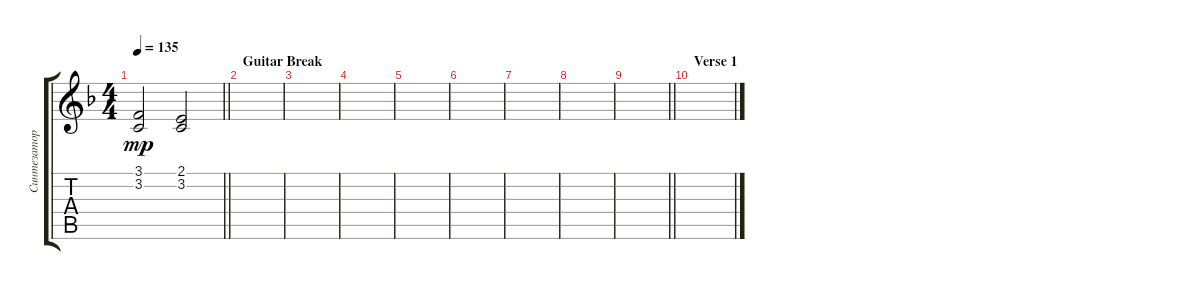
\track ("Синтезатор 3" "Синтезатор") {instrument brasssection}
\staff {score tabs}
\tuning (D4 A3 F3 C3 G2 C2) {hide}
\ts (4 4)
\tempo 135
\clef g2
\barLineRight lightlight
\ks dminor
(3.1 3.2).2{dy mp} (2.1 3.2).2 |
\section ("" "Guitar Break")
|
|
|
|
|
|
|
\barLineRight lightlight
|
\section ("" "Verse 1")
